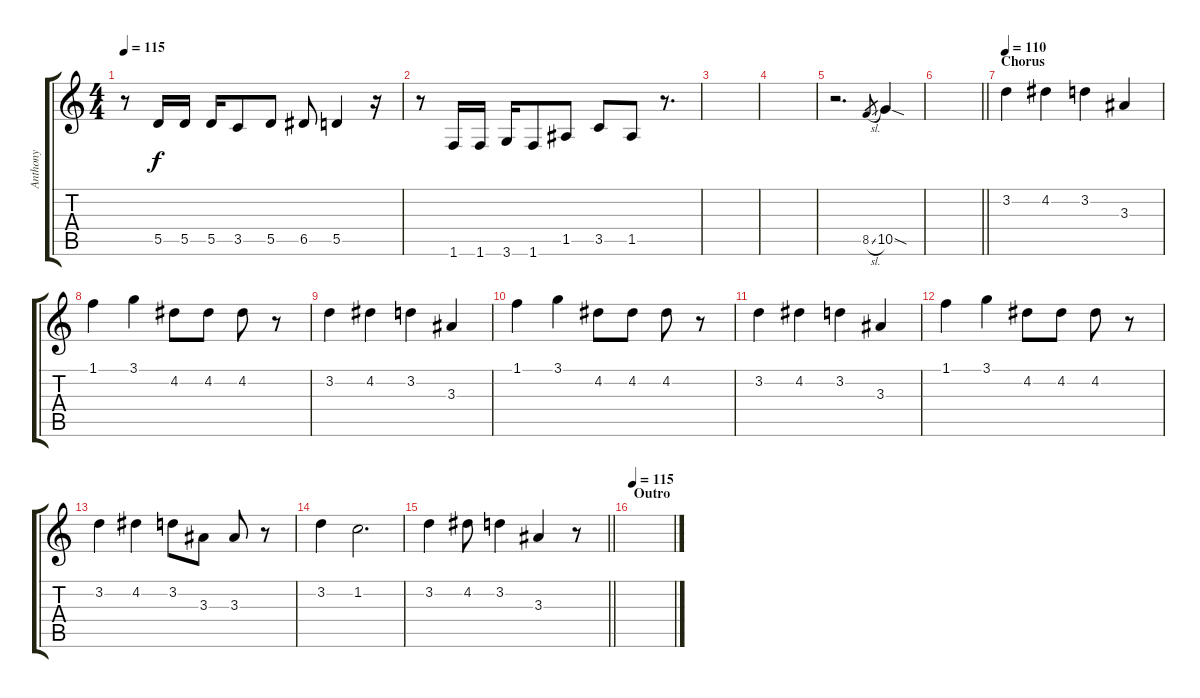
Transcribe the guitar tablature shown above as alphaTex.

\track ("Anthony" "Anthony") {instrument electricguitarjazz}
\staff {score tabs}
\tuning (E4 B3 G3 D3 A2 E2) {hide}
\ts (4 4)
\tempo 115
\clef g2
\ks c
r.8{dy f} 5.5.16 5.5.16 5.5.16 3.5.8 5.5.8 6.5.8 5.5.4 r.16 |
r.8 1.6.16 1.6.16 3.6.16 1.6.8 1.5.8 3.5.8 1.5.8 r.8{d} |
|
|
r.2{d} 8.5{sl}.8{gr} 10.5{sod}.4 |
\barLineRight lightlight
|
\section ("" "Chorus")
\tempo 110
3.2.4 4.2.4 3.2.4 3.3.4 |
1.1.4 3.1.4 4.2.8 4.2.8 4.2.8 r.8 |
3.2.4 4.2.4 3.2.4 3.3.4 |
1.1.4 3.1.4 4.2.8 4.2.8 4.2.8 r.8 |
3.2.4 4.2.4 3.2.4 3.3.4 |
1.1.4 3.1.4 4.2.8 4.2.8 4.2.8 r.8 |
3.2.4 4.2.4 3.2.8 3.3.8 3.3.8 r.8 |
3.2.4 1.2.2{d} |
\barLineRight lightlight
3.2.4 4.2.8 3.2.4 3.3.4 r.8 |
\section ("" "Outro")
\tempo 115
